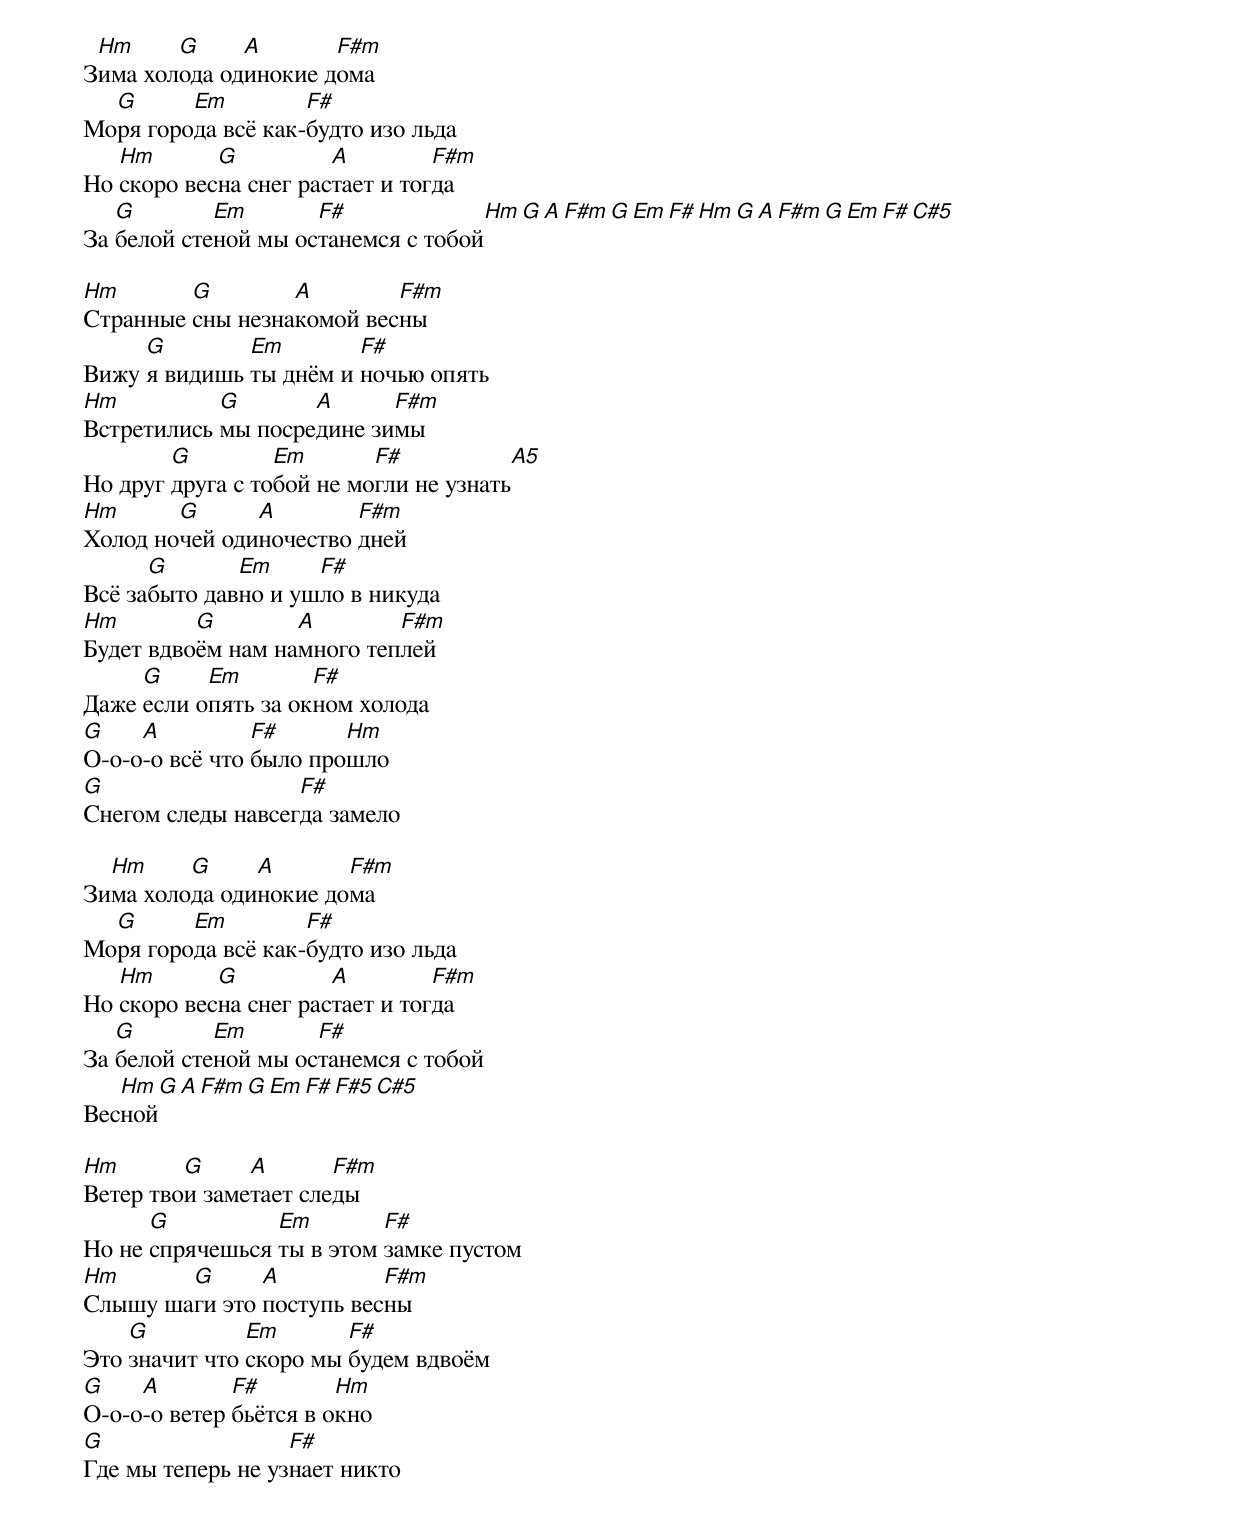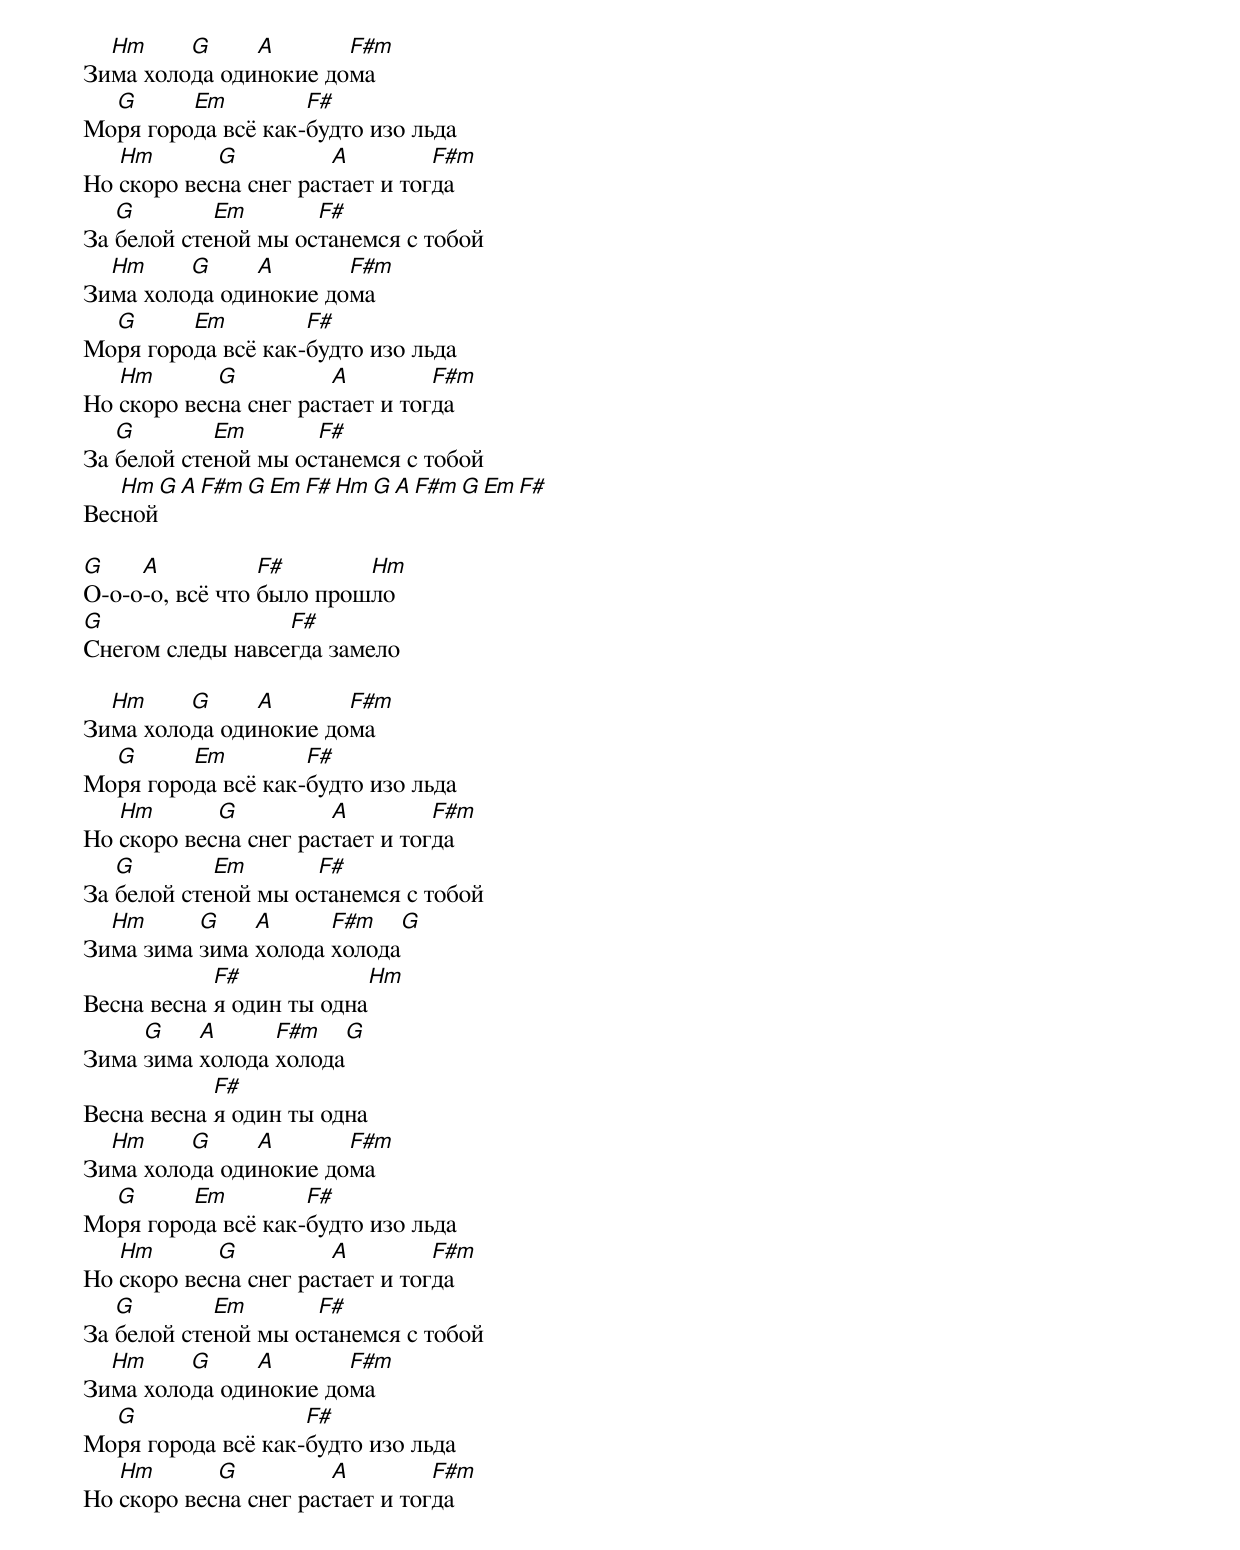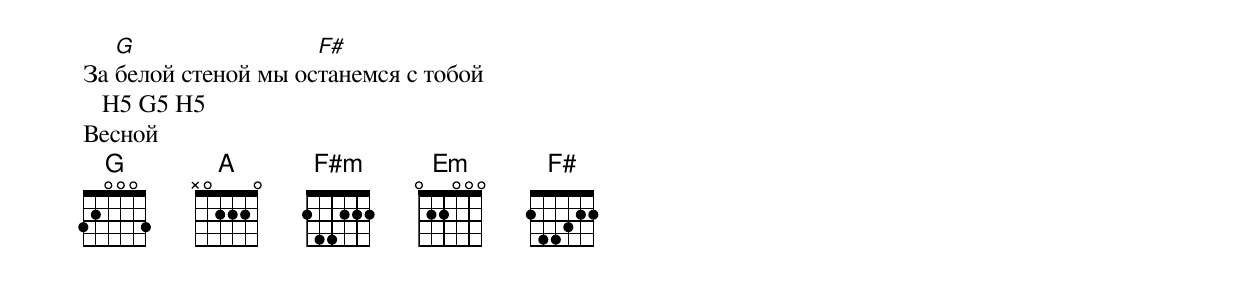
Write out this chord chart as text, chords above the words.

 Hm     G     A       F#m
Зима холода одинокие дома
  G      Em         F#
Моря города всё как-будто изо льда
   Hm       G          A         F#m
Но скоро весна снег растает и тогда
   G        Em       F#             Hm G A F#m G Em F# Hm G A F#m G Em F# C#5
За белой стеной мы останемся с тобой

Hm       G        A        F#m
Странные сны незнакомой весны
     G        Em        F#
Вижу я видишь ты днём и ночью опять
Hm          G       A      F#m
Встретились мы посредине зимы
        G         Em       F#           A5
Но друг друга с тобой не могли не узнать
Hm      G      A        F#m
Холод ночей одиночество дней
      G       Em     F#
Всё забыто давно и ушло в никуда
Hm        G        A        F#m
Будет вдвоём нам намного теплей
     G     Em        F#
Даже если опять за окном холода
G    A          F#      Hm
О-о-о-о всё что было прошло
G                  F#
Снегом следы навсегда замело

  Hm     G     A       F#m
Зима холода одинокие дома
  G      Em         F#
Моря города всё как-будто изо льда
   Hm       G          A         F#m
Но скоро весна снег растает и тогда
   G        Em       F#
За белой стеной мы останемся с тобой
   Hm G A F#m G Em F# F#5 C#5
Весной

Hm       G     A       F#m
Ветер твои заметает следы
      G          Em        F#
Но не спрячешься ты в этом замке пустом
Hm      G      A          F#m
Слышу шаги это поступь весны
    G          Em       F#
Это значит что скоро мы будем вдвоём
G    A        F#        Hm
О-о-о-о ветер бьётся в окно
G                  F#
Где мы теперь не узнает никто

  Hm     G     A       F#m
Зима холода одинокие дома
  G      Em         F#
Моря города всё как-будто изо льда
   Hm       G          A         F#m
Но скоро весна снег растает и тогда
   G        Em       F#
За белой стеной мы останемся с тобой
  Hm     G     A       F#m
Зима холода одинокие дома
  G      Em         F#
Моря города всё как-будто изо льда
   Hm       G          A         F#m
Но скоро весна снег растает и тогда
   G        Em       F#
За белой стеной мы останемся с тобой
   Hm G A F#m G Em F# Hm G A F#m G Em F#
Весной

G    A           F#       Hm
О-о-о-о, всё что было прошло
G                 F#
Снегом следы навсегда замело

  Hm     G     A       F#m
Зима холода одинокие дома
  G      Em         F#
Моря города всё как-будто изо льда
   Hm       G          A         F#m
Но скоро весна снег растает и тогда
   G        Em       F#
За белой стеной мы останемся с тобой
  Hm      G    A      F#m   G
Зима зима зима холода холода
            F#            Hm
Весна весна я один ты одна
     G    A      F#m   G
Зима зима холода холода
            F#
Весна весна я один ты одна
  Hm     G     A       F#m
Зима холода одинокие дома
  G      Em         F#
Моря города всё как-будто изо льда
   Hm       G          A         F#m
Но скоро весна снег растает и тогда
   G        Em       F#
За белой стеной мы останемся с тобой
  Hm     G     A       F#m
Зима холода одинокие дома
  G                 F#
Моря города всё как-будто изо льда
   Hm       G          A         F#m
Но скоро весна снег растает и тогда
   G                 F#
За белой стеной мы останемся с тобой
   H5 G5 H5
Весной
